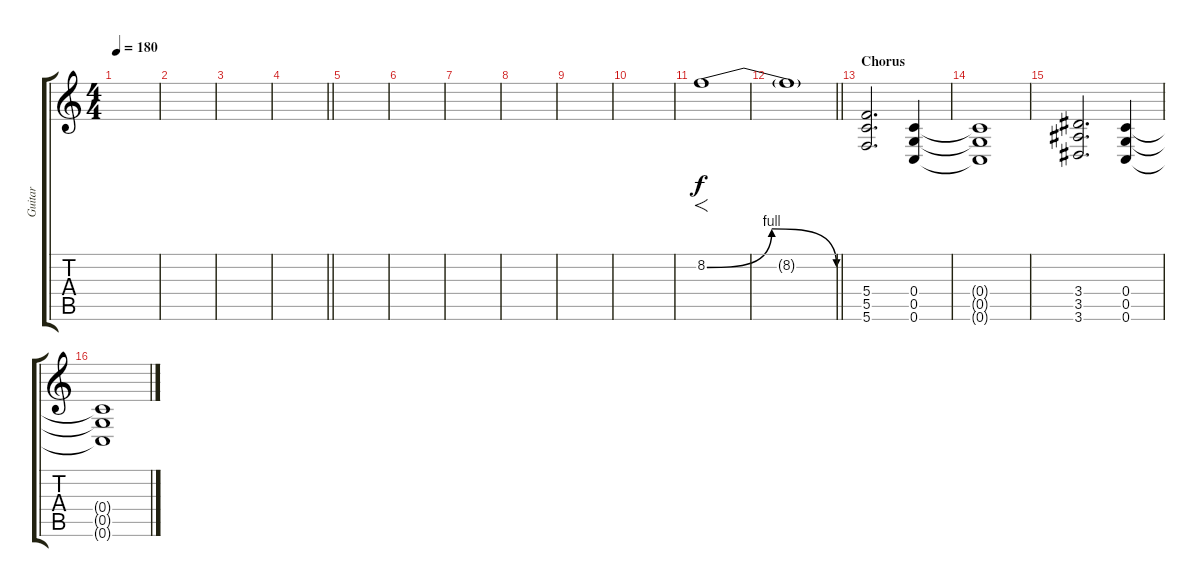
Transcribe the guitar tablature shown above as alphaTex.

\track ("Guitar" "Guitar") {instrument distortionguitar}
\staff {score tabs}
\tuning (D4 A3 F3 C3 G2 C2) {hide}
\ts (4 4)
\tempo 180
\clef g2
\ks c
|
|
|
\barLineRight lightlight
|
|
|
|
|
|
|
8.2{be (bendrelease 0 0 15 4 45 4 60 0)}.1{f} |
\barLineRight lightlight
8.2{t}.1 |
\section ("" "Chorus")
(5.4 5.5 5.6).2{d} (0.4 0.5 0.6).4 |
(0.4{t} 0.5{t} 0.6{t}).1 |
(3.4 3.5 3.6).2{d} (0.4 0.5 0.6).4 |
(0.4{t} 0.5{t} 0.6{t}).1
